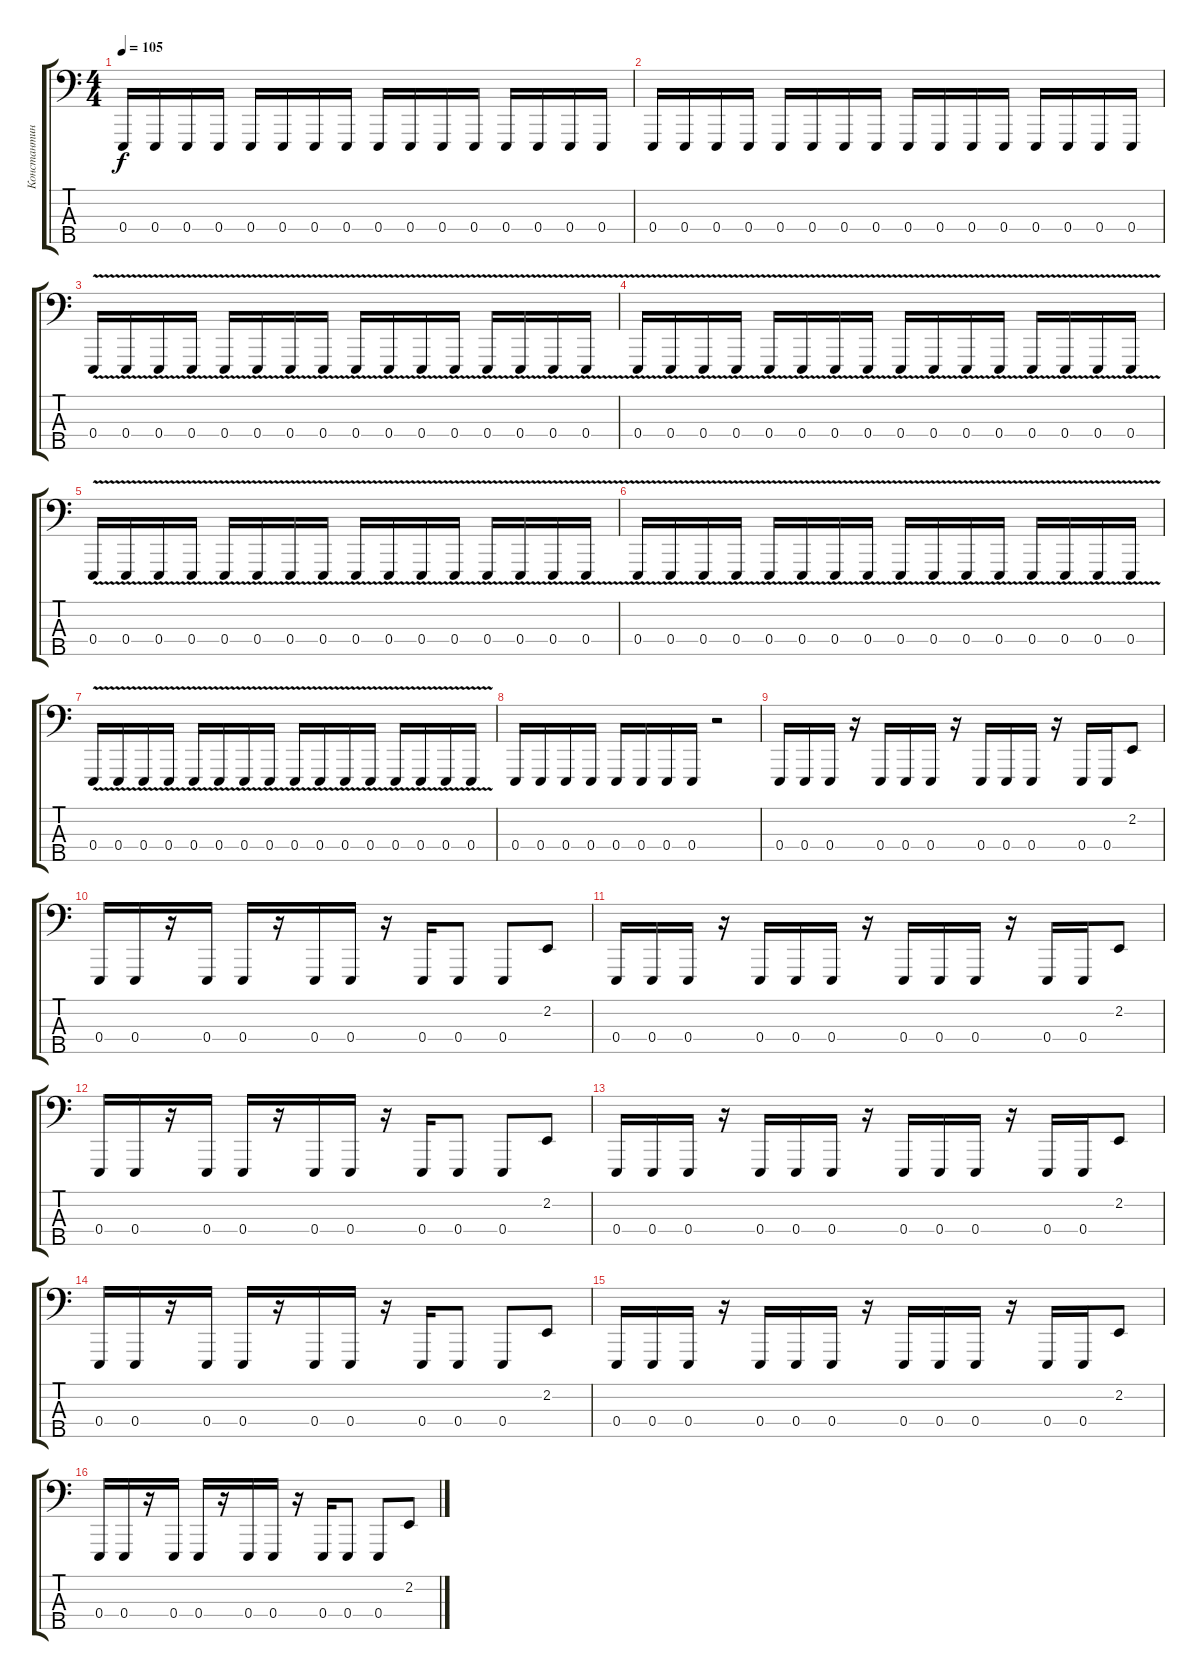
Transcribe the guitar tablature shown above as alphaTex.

\track ("Константин Бекрев (программирование)" "Константин") {instrument lead2sawtooth}
\staff {score tabs}
\tuning (G2 D2 A1 E1 B0) {hide}
\ts (4 4)
\tempo 105
\clef f4
\ks c
0.4.16{dy f} 0.4.16 0.4.16 0.4.16 0.4.16 0.4.16 0.4.16 0.4.16 0.4.16 0.4.16 0.4.16 0.4.16 0.4.16 0.4.16 0.4.16 0.4.16 |
0.4.16 0.4.16 0.4.16 0.4.16 0.4.16 0.4.16 0.4.16 0.4.16 0.4.16 0.4.16 0.4.16 0.4.16 0.4.16 0.4.16 0.4.16 0.4.16 |
0.4{v}.16 0.4{v}.16 0.4{v}.16 0.4{v}.16 0.4{v}.16 0.4{v}.16 0.4{v}.16 0.4{v}.16 0.4{v}.16 0.4{v}.16 0.4{v}.16 0.4{v}.16 0.4{v}.16 0.4{v}.16 0.4{v}.16 0.4{v}.16 |
0.4{v}.16 0.4{v}.16 0.4{v}.16 0.4{v}.16 0.4{v}.16 0.4{v}.16 0.4{v}.16 0.4{v}.16 0.4{v}.16 0.4{v}.16 0.4{v}.16 0.4{v}.16 0.4{v}.16 0.4{v}.16 0.4{v}.16 0.4{v}.16 |
0.4{v}.16 0.4{v}.16 0.4{v}.16 0.4{v}.16 0.4{v}.16 0.4{v}.16 0.4{v}.16 0.4{v}.16 0.4{v}.16 0.4{v}.16 0.4{v}.16 0.4{v}.16 0.4{v}.16 0.4{v}.16 0.4{v}.16 0.4{v}.16 |
0.4{v}.16 0.4{v}.16 0.4{v}.16 0.4{v}.16 0.4{v}.16 0.4{v}.16 0.4{v}.16 0.4{v}.16 0.4{v}.16 0.4{v}.16 0.4{v}.16 0.4{v}.16 0.4{v}.16 0.4{v}.16 0.4{v}.16 0.4{v}.16 |
0.4{v}.16 0.4{v}.16 0.4{v}.16 0.4{v}.16 0.4{v}.16 0.4{v}.16 0.4{v}.16 0.4{v}.16 0.4{v}.16 0.4{v}.16 0.4{v}.16 0.4{v}.16 0.4{v}.16 0.4{v}.16 0.4{v}.16 0.4{v}.16 |
0.4.16 0.4.16 0.4.16 0.4.16 0.4.16 0.4.16 0.4.16 0.4.16 r.2 |
0.4.16 0.4.16 0.4.16 r.16 0.4.16 0.4.16 0.4.16 r.16 0.4.16 0.4.16 0.4.16 r.16 0.4.16 0.4.16 2.2.8 |
0.4.16 0.4.16 r.16 0.4.16 0.4.16 r.16 0.4.16 0.4.16 r.16 0.4.16 0.4.8 0.4.8 2.2.8 |
0.4.16 0.4.16 0.4.16 r.16 0.4.16 0.4.16 0.4.16 r.16 0.4.16 0.4.16 0.4.16 r.16 0.4.16 0.4.16 2.2.8 |
0.4.16 0.4.16 r.16 0.4.16 0.4.16 r.16 0.4.16 0.4.16 r.16 0.4.16 0.4.8 0.4.8 2.2.8 |
0.4.16 0.4.16 0.4.16 r.16 0.4.16 0.4.16 0.4.16 r.16 0.4.16 0.4.16 0.4.16 r.16 0.4.16 0.4.16 2.2.8 |
0.4.16 0.4.16 r.16 0.4.16 0.4.16 r.16 0.4.16 0.4.16 r.16 0.4.16 0.4.8 0.4.8 2.2.8 |
0.4.16 0.4.16 0.4.16 r.16 0.4.16 0.4.16 0.4.16 r.16 0.4.16 0.4.16 0.4.16 r.16 0.4.16 0.4.16 2.2.8 |
0.4.16 0.4.16 r.16 0.4.16 0.4.16 r.16 0.4.16 0.4.16 r.16 0.4.16 0.4.8 0.4.8 2.2.8
